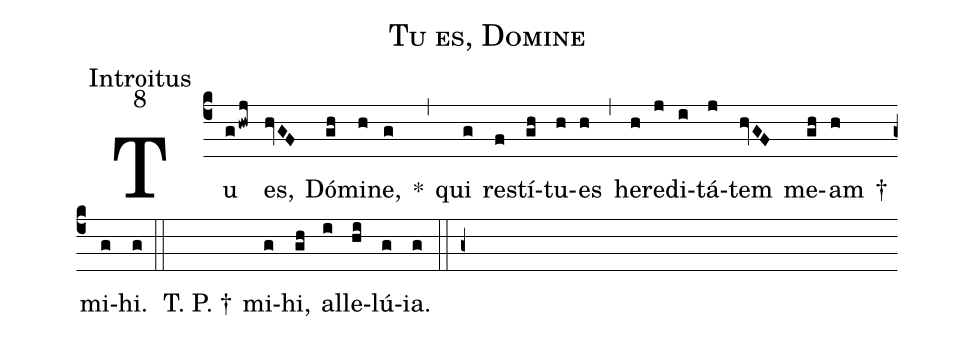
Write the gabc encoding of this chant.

name:Tu es, Domine;
office-part:Introitus;
mode:8;
%%
(c4) Tu(ghwj) es,(hvGF) Dó(gh)mi(h)ne,(g) *(,) qui(g) re(f)stí(gh)tu(h)es(h) (,) he(h)re(j)di(i)tá(j)tem(hvGF) me(gh)am(h) †() mi(g)hi.(g) (::) () T. P. †() mi(g)hi,(gh) al(i)le(hi)lú(g)ia.(g) (::g+)
